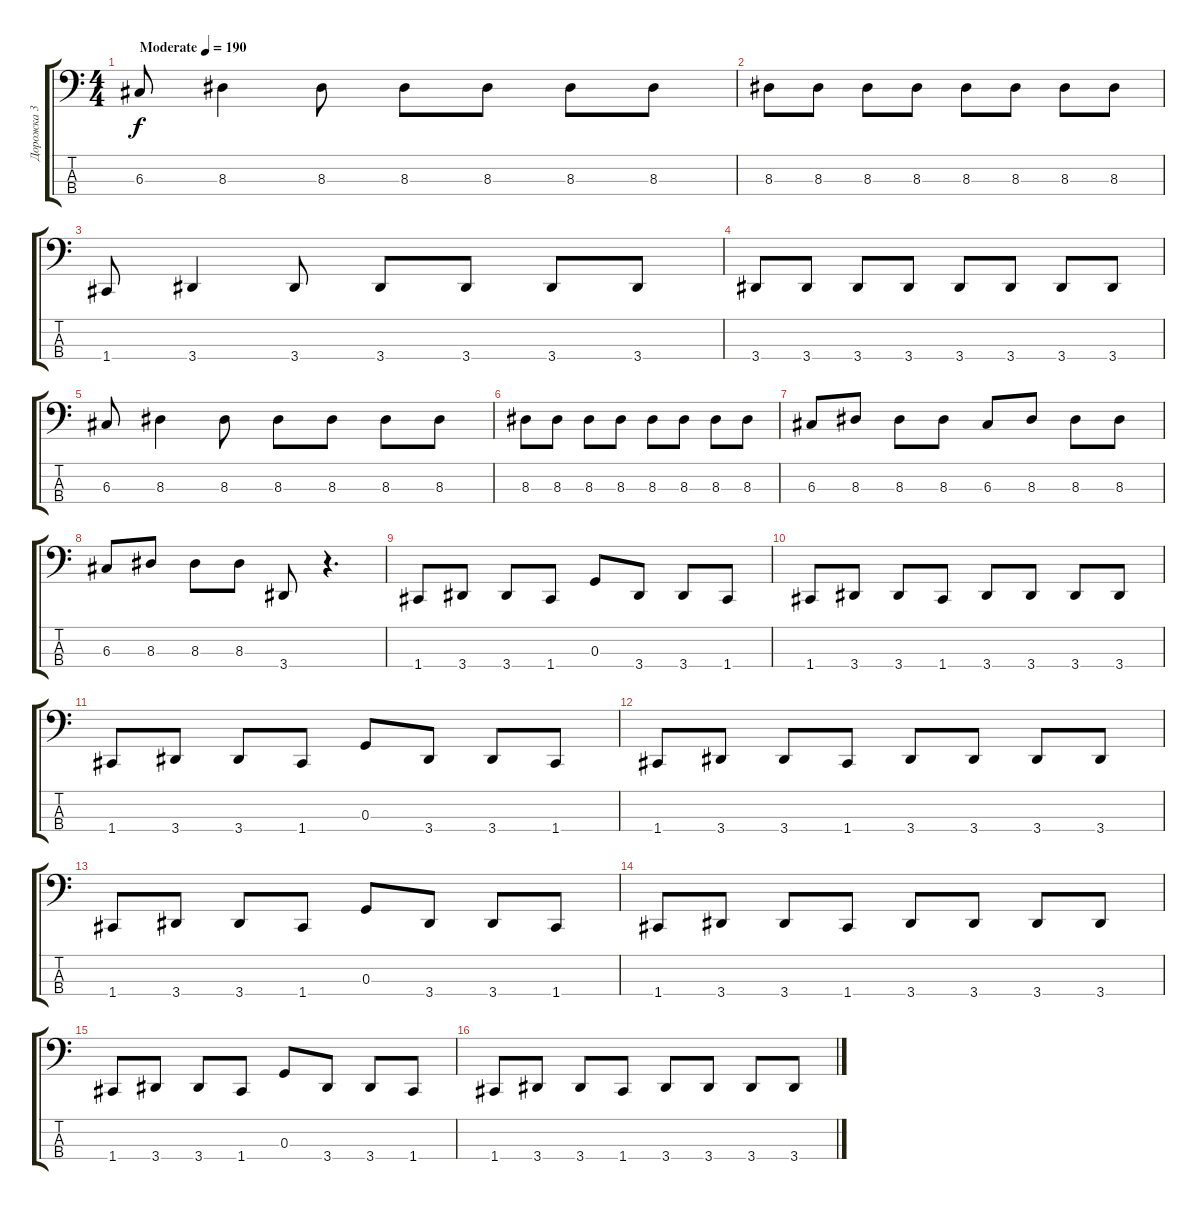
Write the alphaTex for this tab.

\track ("Дорожка 3" "Дорожка 3") {instrument electricbassfinger}
\staff {score tabs}
\tuning (F2 C2 G1 C1) {hide}
\ts (4 4)
\tempo (190 "Moderate")
\clef f4
\ks c
6.3.8{dy f instrument electricbassfinger} 8.3.4 8.3.8 8.3.8 8.3.8 8.3.8 8.3.8 |
8.3.8 8.3.8 8.3.8 8.3.8 8.3.8 8.3.8 8.3.8 8.3.8 |
1.4.8 3.4.4 3.4.8 3.4.8 3.4.8 3.4.8 3.4.8 |
3.4.8 3.4.8 3.4.8 3.4.8 3.4.8 3.4.8 3.4.8 3.4.8 |
6.3.8 8.3.4 8.3.8 8.3.8 8.3.8 8.3.8 8.3.8 |
8.3.8 8.3.8 8.3.8 8.3.8 8.3.8 8.3.8 8.3.8 8.3.8 |
6.3.8 8.3.8 8.3.8 8.3.8 6.3.8 8.3.8 8.3.8 8.3.8 |
6.3.8 8.3.8 8.3.8 8.3.8 3.4.8 r.4{d} |
1.4.8 3.4.8 3.4.8 1.4.8 0.3.8 3.4.8 3.4.8 1.4.8 |
1.4.8 3.4.8 3.4.8 1.4.8 3.4.8 3.4.8 3.4.8 3.4.8 |
1.4.8 3.4.8 3.4.8 1.4.8 0.3.8 3.4.8 3.4.8 1.4.8 |
1.4.8 3.4.8 3.4.8 1.4.8 3.4.8 3.4.8 3.4.8 3.4.8 |
1.4.8 3.4.8 3.4.8 1.4.8 0.3.8 3.4.8 3.4.8 1.4.8 |
1.4.8 3.4.8 3.4.8 1.4.8 3.4.8 3.4.8 3.4.8 3.4.8 |
1.4.8 3.4.8 3.4.8 1.4.8 0.3.8 3.4.8 3.4.8 1.4.8 |
1.4.8 3.4.8 3.4.8 1.4.8 3.4.8 3.4.8 3.4.8 3.4.8
